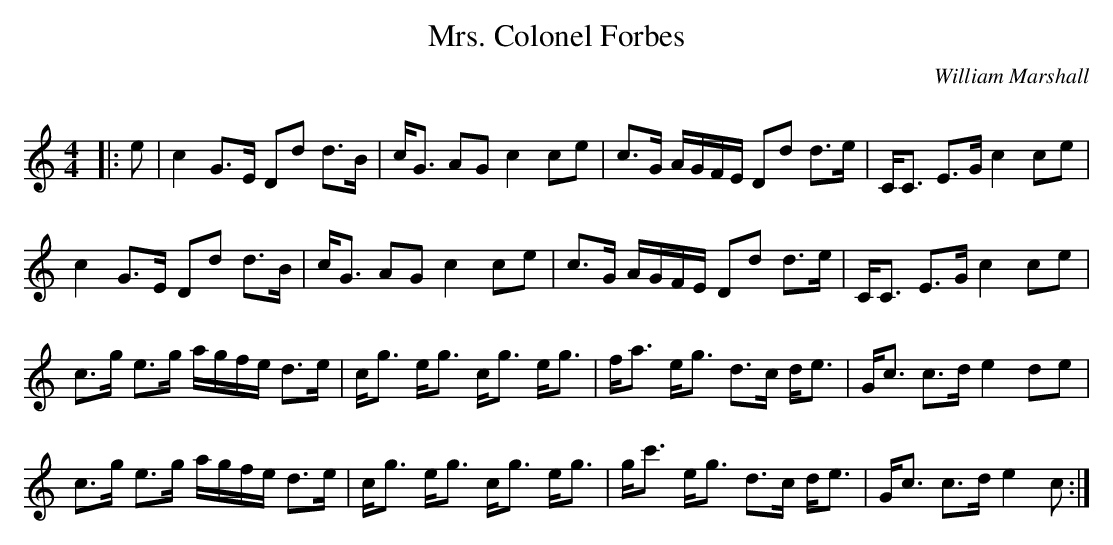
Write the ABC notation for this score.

X:1
T: Mrs. Colonel Forbes
C:William Marshall
Q: 128
K:C
M:4/4
L:1/16
|:e2|c4 G3E D2d2 d3B|cG3 A2G2 c4 c2e2|c3G AGFE D2d2 d3e|CC3 E3G c4 c2e2|
c4 G3E D2d2 d3B|cG3 A2G2 c4 c2e2|c3G AGFE D2d2 d3e|CC3 E3G c4 c2e2|
c3g e3g agfe d3e|cg3 eg3 cg3 eg3|fa3 eg3 d3c de3|Gc3 c3d e4 d2e2|
c3g e3g agfe d3e|cg3 eg3 cg3 eg3|gc'3 eg3 d3c de3|Gc3 c3d e4 c2:|
